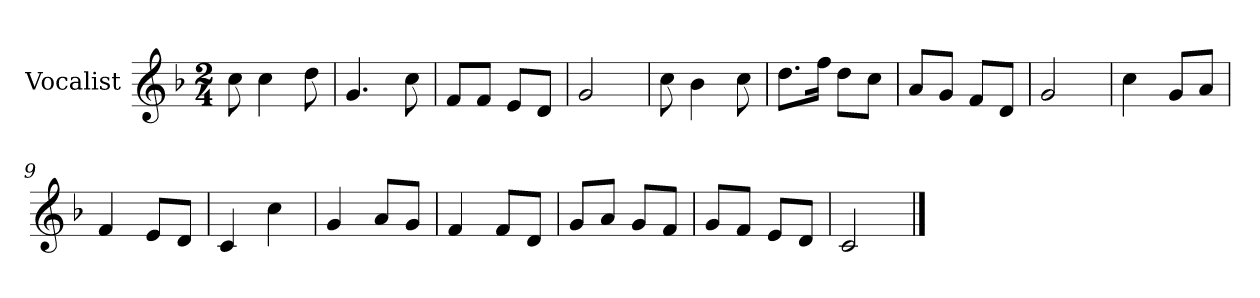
**kern
*part1
*staff1
*I"Vocalist
*k[b-]
*F:
*M2/4
=
8cc
4cc
8dd
=1
4.g
8cc
=2
8fL
8fJ
8eL
8dJ
=3
2g
=4
8cc
4b-
8cc
=5
8.ddL
16ffJk
8ddL
8ccJ
=6
8aL
8gJ
8fL
8dJ
=7
2g
=8
4cc
8gL
8aJ
=9
4f
8eL
8dJ
=10
4c
4cc
=11
4g
8aL
8gJ
=12
4f
8fL
8dJ
=13
8gL
8aJ
8gL
8fJ
=14
8gL
8fJ
8eL
8dJ
=15
2c
==
*-
